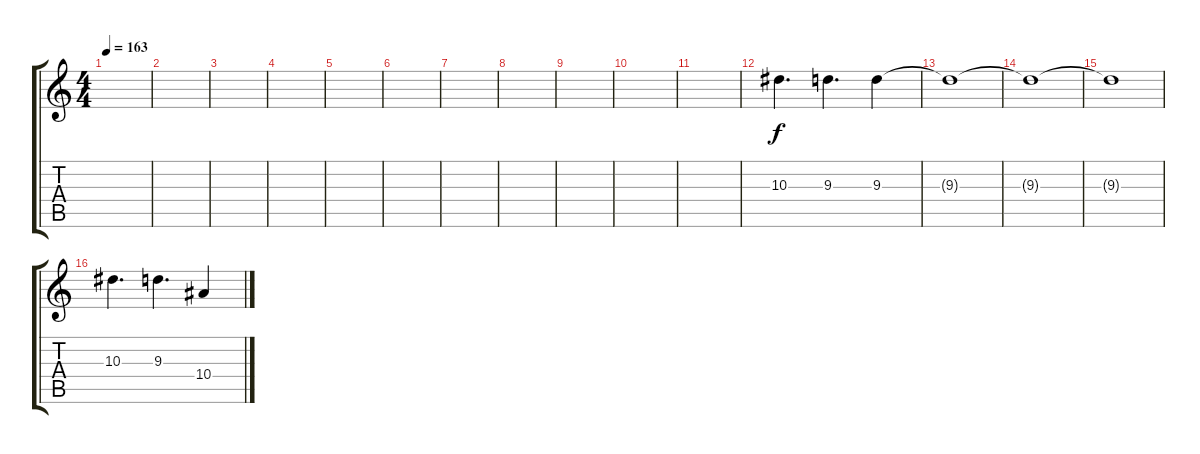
\track "" {instrument overdrivenguitar}
\staff {score tabs}
\tuning (D4 A3 F3 C3 G2 C2) {hide}
\ts (4 4)
\tempo 163
\clef g2
\ks c
|
|
|
|
|
|
|
|
|
|
|
10.3.4{d} 9.3.4{d} 9.3.4 |
9.3{t}.1 |
9.3{t}.1 |
9.3{t}.1 |
10.3.4{d} 9.3.4{d} 10.4.4
